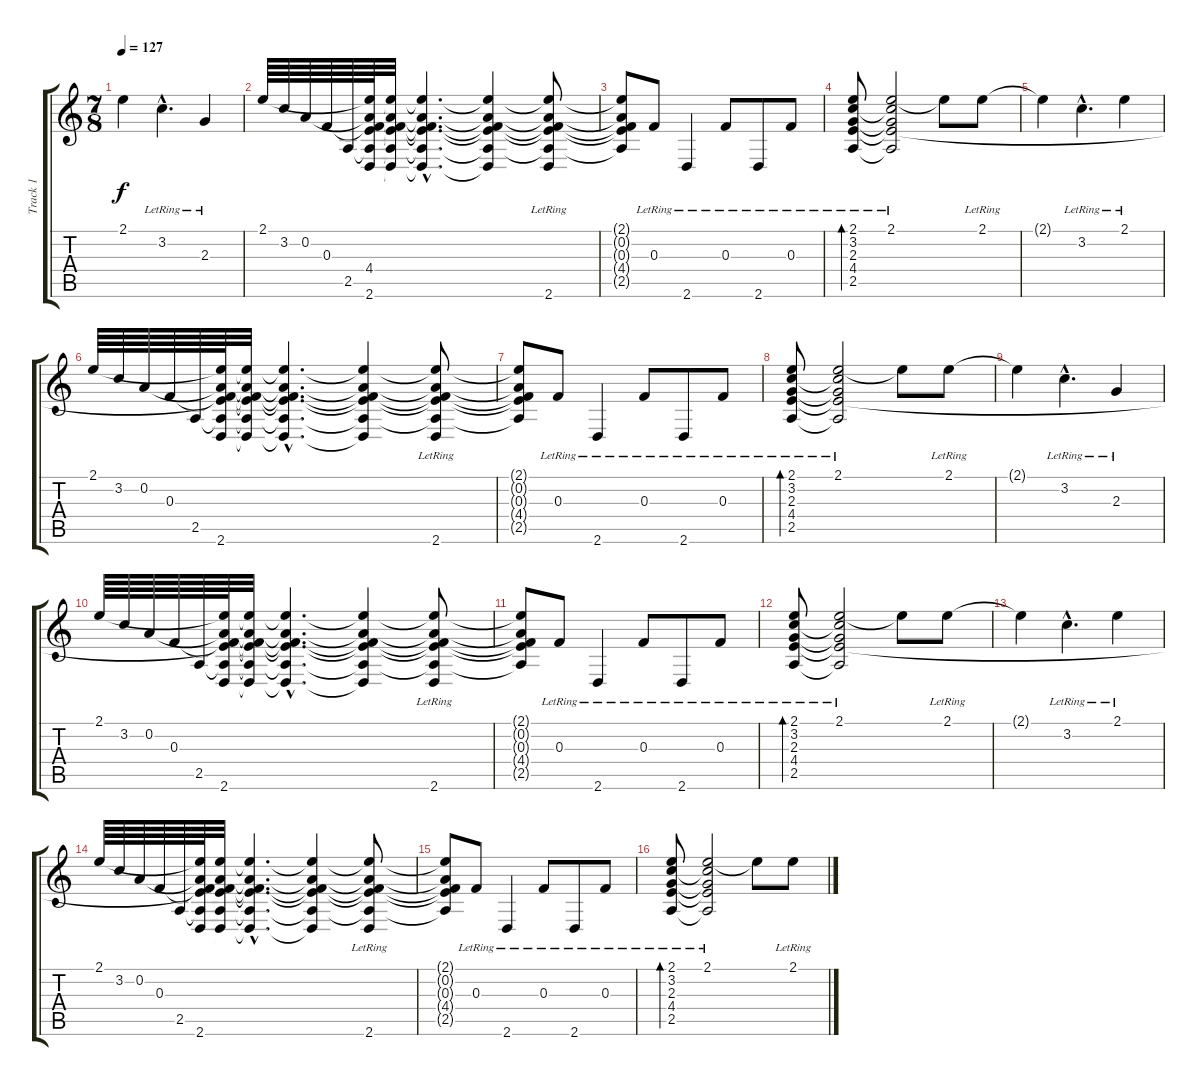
\track ("Track 1" "Track 1") {instrument electricguitarjazz}
\staff {score tabs}
\tuning (D4 A3 F3 C3 G2 C2) {hide}
\ts (7 8)
\tempo 127
\clef g2
\ks c
2.1{t}.4{dy f} 3.2{hac lr}.4{d} 2.3{lr}.4 |
2.1.64 3.2.64 0.2.64 0.3.64 2.5.64 (2.1{t} 0.2{t} 0.3{t} 4.4{t} 2.5{t} 2.6).64 (2.1{t} 0.2{t} 0.3{t} 4.4{t} 2.5{t} 2.6{t}).32 (2.1{hac t} 0.2{hac t} 0.3{hac t} 4.4{hac t} 2.5{hac t} 2.6{hac t}).4{d} (2.1{t} 0.2{t} 0.3{t} 4.4{t} 2.5{t} 2.6{t}).4 (2.1{t} 0.2{t} 0.3{t} 4.4{t} 2.5{t} 2.6{lr}).8 |
(2.1{t} 0.2{t} 0.3{t} 4.4{t} 2.5{t}).8 0.3{lr}.8 2.6{lr}.4 0.3{lr}.8 2.6{lr}.8 0.3{lr}.8 |
(2.1{lr} 3.2{lr} 2.3{lr} 4.4{lr} 2.5{lr}).8{bd 120} (2.1{lr} 3.2{t} 2.3{t} 4.4{t} 2.5{t}).2 2.1{t}.8 2.1{lr}.8 |
2.1{t}.4 3.2{hac lr}.4{d} 2.1{lr}.4 |
2.1.64 3.2.64 0.2.64 0.3.64 2.5.64 (2.1{t} 0.2{t} 0.3{t} 4.4{t} 2.5{t} 2.6).64 (2.1{t} 0.2{t} 0.3{t} 4.4{t} 2.5{t} 2.6{t}).32 (2.1{hac t} 0.2{hac t} 0.3{hac t} 4.4{hac t} 2.5{hac t} 2.6{hac t}).4{d} (2.1{t} 0.2{t} 0.3{t} 4.4{t} 2.5{t} 2.6{t}).4 (2.1{t} 0.2{t} 0.3{t} 4.4{t} 2.5{t} 2.6{lr}).8 |
(2.1{t} 0.2{t} 0.3{t} 4.4{t} 2.5{t}).8 0.3{lr}.8 2.6{lr}.4 0.3{lr}.8 2.6{lr}.8 0.3{lr}.8 |
(2.1{lr} 3.2{lr} 2.3{lr} 4.4{lr} 2.5{lr}).8{bd 120} (2.1{lr} 3.2{t} 2.3{t} 4.4{t} 2.5{t}).2 2.1{t}.8 2.1{lr}.8 |
2.1{t}.4 3.2{hac lr}.4{d} 2.3{lr}.4 |
2.1.64 3.2.64 0.2.64 0.3.64 2.5.64 (2.1{t} 0.2{t} 0.3{t} 4.4{t} 2.5{t} 2.6).64 (2.1{t} 0.2{t} 0.3{t} 4.4{t} 2.5{t} 2.6{t}).32 (2.1{hac t} 0.2{hac t} 0.3{hac t} 4.4{hac t} 2.5{hac t} 2.6{hac t}).4{d} (2.1{t} 0.2{t} 0.3{t} 4.4{t} 2.5{t} 2.6{t}).4 (2.1{t} 0.2{t} 0.3{t} 4.4{t} 2.5{t} 2.6{lr}).8 |
(2.1{t} 0.2{t} 0.3{t} 4.4{t} 2.5{t}).8 0.3{lr}.8 2.6{lr}.4 0.3{lr}.8 2.6{lr}.8 0.3{lr}.8 |
(2.1{lr} 3.2{lr} 2.3{lr} 4.4{lr} 2.5{lr}).8{bd 120} (2.1{lr} 3.2{t} 2.3{t} 4.4{t} 2.5{t}).2 2.1{t}.8 2.1{lr}.8 |
2.1{t}.4 3.2{hac lr}.4{d} 2.1{lr}.4 |
2.1.64 3.2.64 0.2.64 0.3.64 2.5.64 (2.1{t} 0.2{t} 0.3{t} 4.4{t} 2.5{t} 2.6).64 (2.1{t} 0.2{t} 0.3{t} 4.4{t} 2.5{t} 2.6{t}).32 (2.1{hac t} 0.2{hac t} 0.3{hac t} 4.4{hac t} 2.5{hac t} 2.6{hac t}).4{d} (2.1{t} 0.2{t} 0.3{t} 4.4{t} 2.5{t} 2.6{t}).4 (2.1{t} 0.2{t} 0.3{t} 4.4{t} 2.5{t} 2.6{lr}).8 |
(2.1{t} 0.2{t} 0.3{t} 4.4{t} 2.5{t}).8 0.3{lr}.8 2.6{lr}.4 0.3{lr}.8 2.6{lr}.8 0.3{lr}.8 |
(2.1{lr} 3.2{lr} 2.3{lr} 4.4{lr} 2.5{lr}).8{bd 120} (2.1{lr} 3.2{t} 2.3{t} 4.4{t} 2.5{t}).2 2.1{t}.8 2.1{lr}.8
